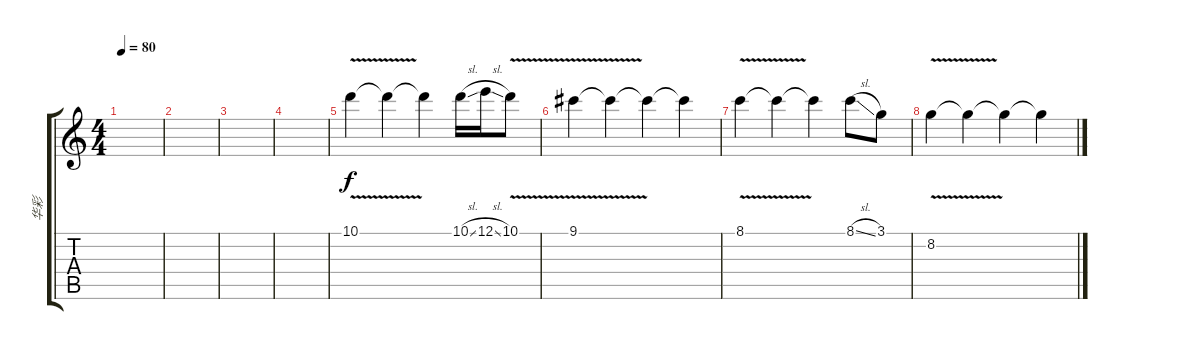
\track ("华彩" "华彩") {instrument electricguitarjazz}
\staff {score tabs}
\tuning (E4 B3 G3 D3 A2 D2) {hide}
\ts (4 4)
\tempo 80
\clef g2
\ks c
|
|
|
|
10.1{v}.4 10.1{t}.4 10.1{t}.4 10.1{sl}.16 12.1{sl}.16 10.1{v}.8 |
9.1{v}.4 9.1{t}.4 9.1{t}.4 9.1{t}.4 |
8.1{v}.4 8.1{t}.4 8.1{t}.4 8.1{sl}.8 3.1.8 |
8.2{v}.4 8.2{t}.4 8.2{t}.4 8.2{t}.4
